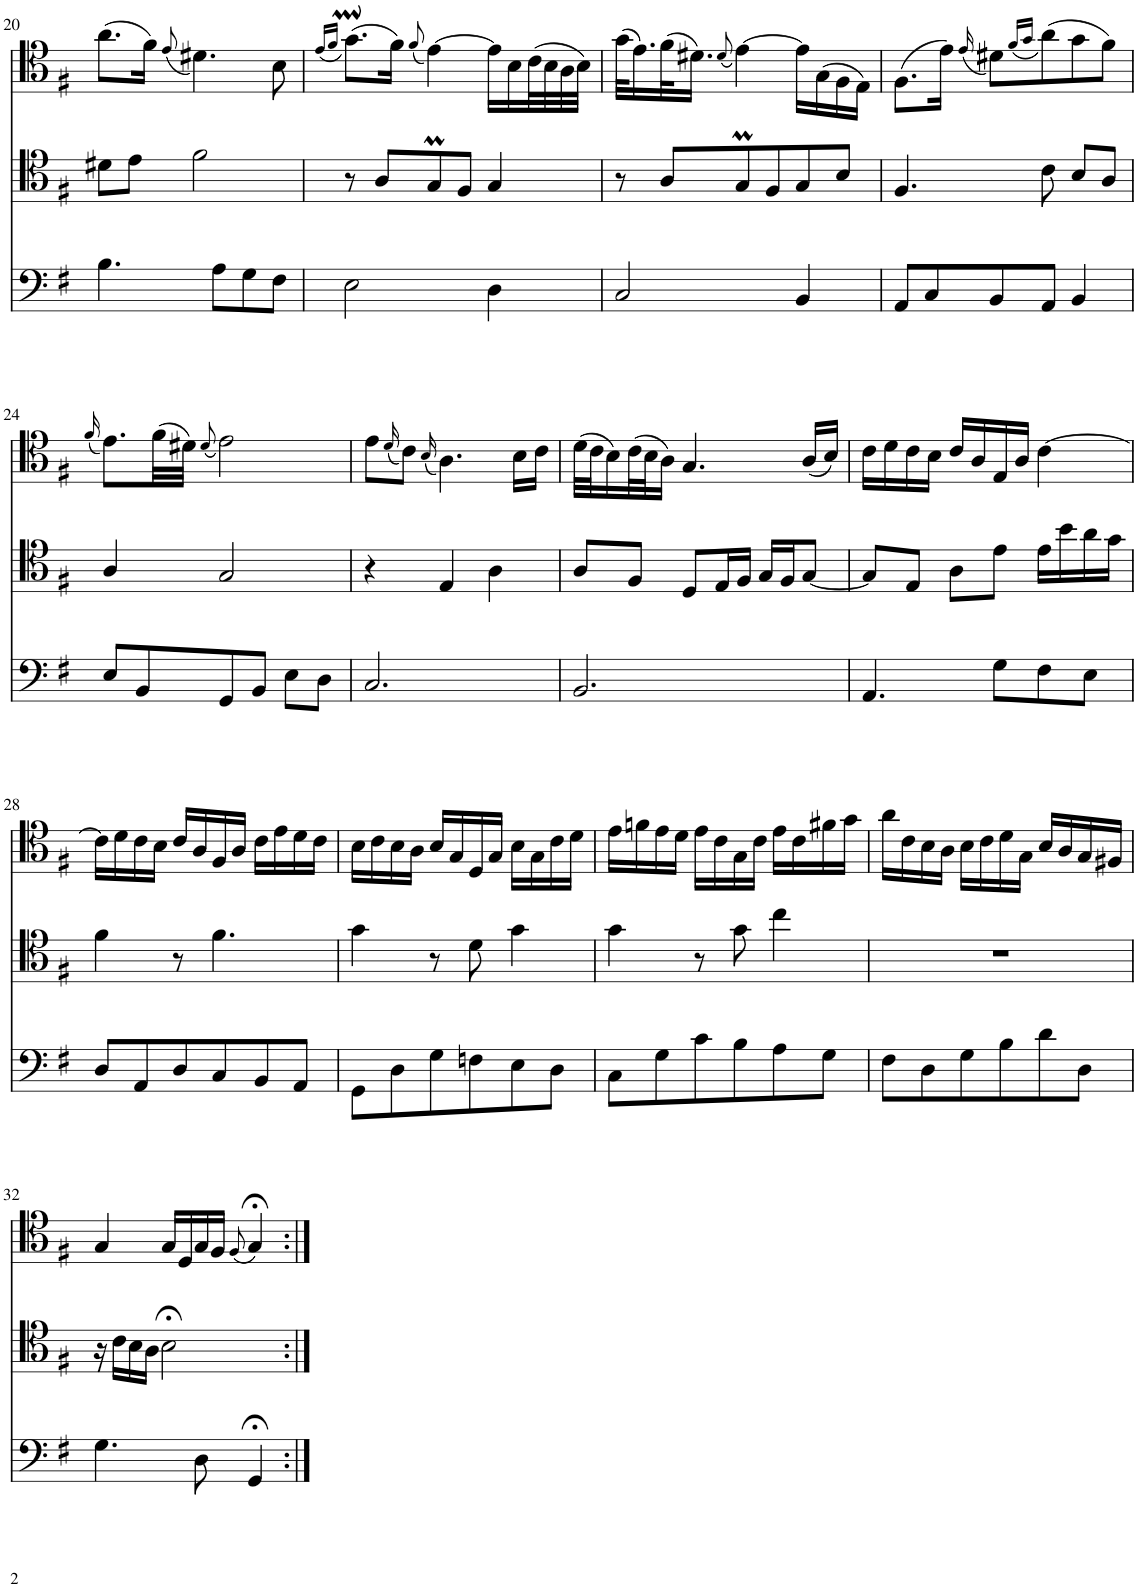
**kern	**kern	**kern
*part3	*part2	*part1
*staff3	*staff2	*staff1
*I"Cello	*I"Cello	*I"Cello
!!LO:PB:g=z
*clefF4	*clefC4	*clefC4
*k[f#]	*k[f#]	*k[f#]
*M3/4	*M3/4	*M3/4
=20	=20	=20
4.B\	8d#X\L	(8.a\L
.	8e\J	.
.	.	16f#\Jk)
.	.	(8qe/
.	2f#\	4.d#X\)
8A\L	.	.
8G\	.	.
8F#\J	.	8B\
=21	=21	=21
.	.	(16qe/LL
.	.	16qf#/JJ
2E\	8r	(8.gM\L)
.	8A/L	.
.	.	16f#\Jk)
.	.	(8qf#/
.	8GM/	[4e\)
.	8F#/J	.
4D\	4G/	16e\LL]
.	.	16B\
.	.	(32c\L
.	.	32B\
.	.	32A\
.	.	32B\JJJ)
=22	=22	=22
2C/	8r	(32g\KLL
.	.	16.e\)
.	8A/L	(32f#\K
.	.	16.d#X\JJ)
.	.	(8qd#/
.	8GM/	[4e\)
.	8F#/	.
4BB/	8G/	16e\LL]
.	.	(16G\
.	8B/J	16F#\
.	.	16E\JJ)
=23	=23	=23
8AA/L	4.F#/	(8.F#\L
8C/	.	.
.	.	16e\Jk)
.	.	(16qe/
8BB/	.	8d#X\L)
.	.	(16qf#/LL
.	.	16qg/JJ
8AA/J	8c\	(8a\)
4BB/	8B/L	8g\
.	8A/J	8f#\J)
!!LO:LB:g=z
=24	=24	=24
.	.	(16qf#/
8E/L	4A/	8.e\L)
8BB/	.	.
.	.	(32f#\LL
.	.	32d#X\JJJ)
.	.	(8qd#/
8GG/	2G/	2e\)
8BB/J	.	.
8E\L	.	.
8D\J	.	.
=25	=25	=25
2.C/	4r	8e\L
.	.	(16qd/
.	.	8c\J)
.	.	(16qB/
.	4E/	4.A\)
.	4A\	.
.	.	16B\LL
.	.	16c\JJ
=26	=26	=26
2.BB/	8A/L	(32d\LLL
.	.	32c\J
.	.	16B\)
.	8F#/J	(32c\L
.	.	32B\J
.	.	16A\JJ)
.	8D/L	4.G/
.	16E/L	.
.	16F#/JJ	.
.	16G/LL	.
.	16F#/J	.
.	[8G/J	(16A/LL
.	.	16B/JJ)
=27	=27	=27
4.AA/	8G/L]	16c\LL
.	.	16d\
.	8E/J	16c\
.	.	16B\JJ
.	8A\L	16c/LL
.	.	16A/
8G\L	8e\J	16E/
.	.	16A/JJ
8F#\	16e\LL	[4c\
.	16b\	.
8E\J	16a\	.
.	16g\JJ	.
!!LO:LB:g=z
=28	=28	=28
8D/L	4f#\	16c\LL]
.	.	16d\
8AA/	.	16c\
.	.	16B\JJ
8D/	8r	16c/LL
.	.	16A/
8C/	4.f#\	16F#/
.	.	16A/JJ
8BB/	.	16c\LL
.	.	16e\
8AA/J	.	16d\
.	.	16c\JJ
=29	=29	=29
8GG\L	4g\	16B\LL
.	.	16c\
8D\	.	16B\
.	.	16A\JJ
8G\	8r	16B/LL
.	.	16G/
8Fn\	8d\	16D/
.	.	16G/JJ
8E\	4g\	16B\LL
.	.	16G\
8D\J	.	16c\
.	.	16d\JJ
=30	=30	=30
8C\L	4g\	16e\LL
.	.	16fn\
8G\	.	16e\
.	.	16d\JJ
8c\	8r	16e\LL
.	.	16c\
8B\	8g\	16G\
.	.	16c\JJ
8A\	4cc\	16e\LL
.	.	16c\
8G\J	.	16f#X\
.	.	16g\JJ
=31	=31	=31
8F#\L	2.r	16a\LL
.	.	16c\
8D\	.	16B\
.	.	16A\JJ
8G\	.	16B\LL
.	.	16c\
8B\	.	16d\
.	.	16G\JJ
8d\	.	16B/LL
.	.	16A/
8D\J	.	16G/
.	.	16F#X/JJ
!!LO:LB:g=z
=32	=32	=32
4.G\	16r	4G/
.	16c\LL	.
.	16B\	.
.	16A\JJ	.
.	2B;<\	16G/LL
.	.	16D/
8D\	.	16G/
.	.	16F#/JJ
.	.	(8qF#/
4GG;</	.	4G;</)
=:|!	=:|!	=:|!
*-	*-	*-
